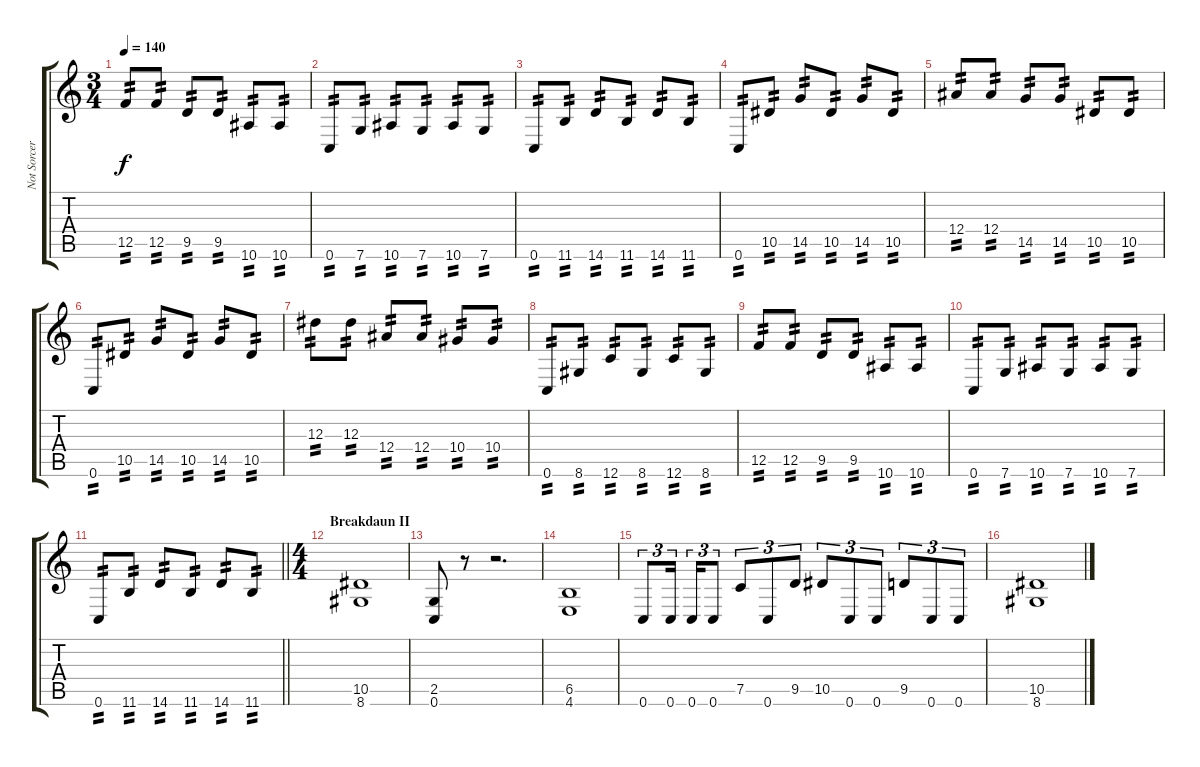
\track ("Not Sorceron" "Not Sorcer") {instrument distortionguitar}
\staff {score tabs}
\tuning (C4 G3 Eb3 Bb2 F2 C2) {hide}
\ts (3 4)
\tempo 140
\clef g2
\ks c
12.5.8{tp 2 dy f} 12.5.8{tp 2} 9.5.8{tp 2} 9.5.8{tp 2} 10.6.8{tp 2} 10.6.8{tp 2} |
0.6.8{tp 2} 7.6.8{tp 2} 10.6.8{tp 2} 7.6.8{tp 2} 10.6.8{tp 2} 7.6.8{tp 2} |
0.6.8{tp 2} 11.6.8{tp 2} 14.6.8{tp 2} 11.6.8{tp 2} 14.6.8{tp 2} 11.6.8{tp 2} |
0.6.8{tp 2} 10.5.8{tp 2} 14.5.8{tp 2} 10.5.8{tp 2} 14.5.8{tp 2} 10.5.8{tp 2} |
12.4.8{tp 2} 12.4.8{tp 2} 14.5.8{tp 2} 14.5.8{tp 2} 10.5.8{tp 2} 10.5.8{tp 2} |
0.6.8{tp 2} 10.5.8{tp 2} 14.5.8{tp 2} 10.5.8{tp 2} 14.5.8{tp 2} 10.5.8{tp 2} |
12.3.8{tp 2} 12.3.8{tp 2} 12.4.8{tp 2} 12.4.8{tp 2} 10.4.8{tp 2} 10.4.8{tp 2} |
0.6.8{tp 2} 8.6.8{tp 2} 12.6.8{tp 2} 8.6.8{tp 2} 12.6.8{tp 2} 8.6.8{tp 2} |
12.5.8{tp 2} 12.5.8{tp 2} 9.5.8{tp 2} 9.5.8{tp 2} 10.6.8{tp 2} 10.6.8{tp 2} |
0.6.8{tp 2} 7.6.8{tp 2} 10.6.8{tp 2} 7.6.8{tp 2} 10.6.8{tp 2} 7.6.8{tp 2} |
\barLineRight lightlight
0.6.8{tp 2} 11.6.8{tp 2} 14.6.8{tp 2} 11.6.8{tp 2} 14.6.8{tp 2} 11.6.8{tp 2} |
\ts (4 4)
\section ("" "Breakdaun II")
(10.5 8.6).1 |
(2.5 0.6).8 r.8 r.2{d} |
(6.5 4.6).1 |
0.6.8{tu (3 2)} 0.6.16{tu (3 2) beam splitsecondary} 0.6.16{tu (3 2)} 0.6.8{tu (3 2)} 7.5.8{tu (3 2)} 0.6.8{tu (3 2)} 9.5.8{tu (3 2)} 10.5.8{tu (3 2)} 0.6.8{tu (3 2)} 0.6.8{tu (3 2)} 9.5.8{tu (3 2)} 0.6.8{tu (3 2)} 0.6.8{tu (3 2)} |
(10.5 8.6).1
